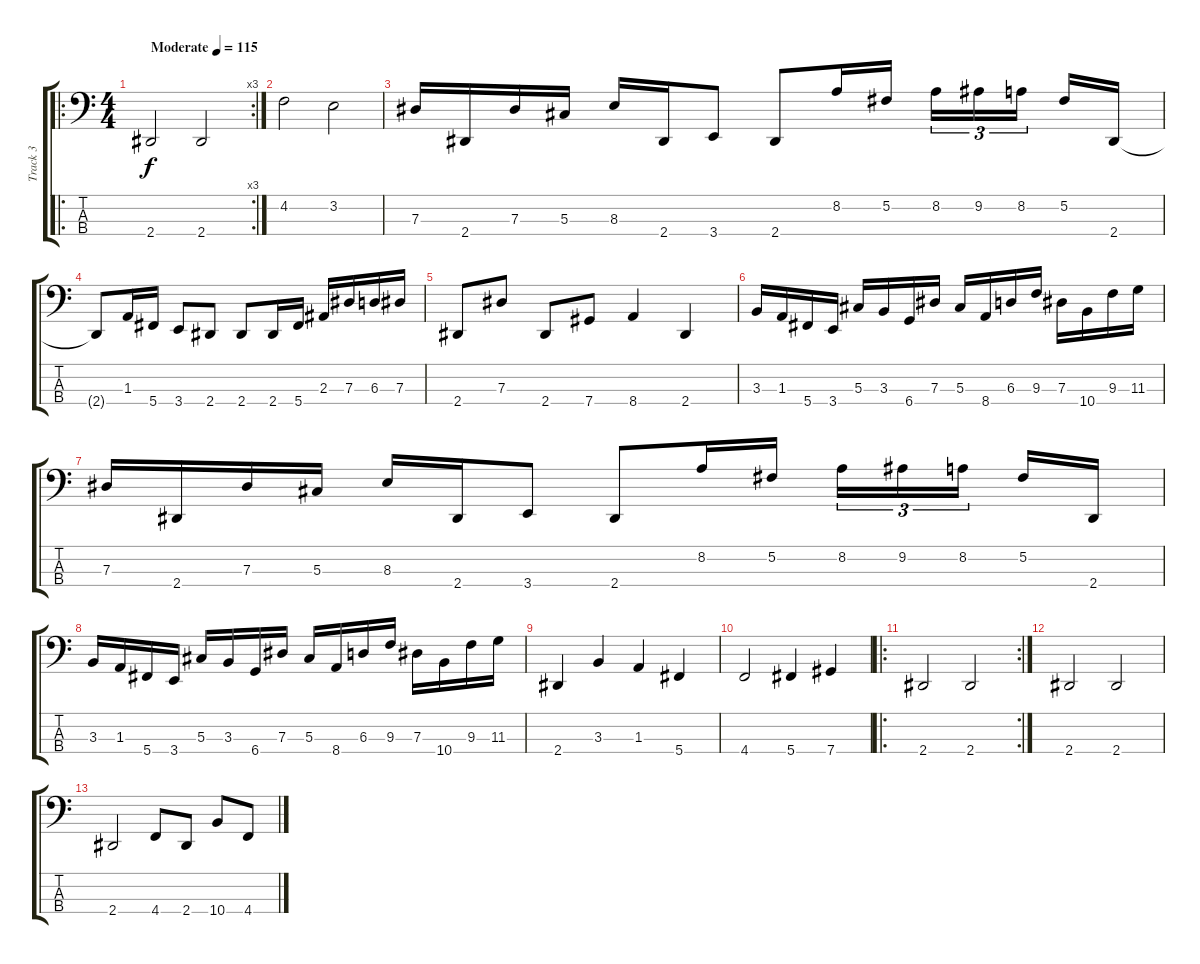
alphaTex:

\track ("Track 3" "Track 3") {instrument electricbassfinger}
\staff {score tabs}
\tuning (Gb2 Db2 Ab1 Db1) {hide}
\ro
\rc 3
\ts (4 4)
\tempo (115 "Moderate")
\clef f4
\ks c
2.4.2{dy f instrument electricbassfinger} 2.4.2 |
4.2.2 3.2.2 |
7.3.16 2.4.16 7.3.16 5.3.16 8.3.16 2.4.16 3.4.8 2.4.8 8.2.16 5.2.16 8.2.16{tu (3 2)} 9.2.16{tu (3 2)} 8.2.16{tu (3 2) beam splitsecondary} 5.2.16 2.4.16 |
2.4{t}.8 1.3.16 5.4.16 3.4.8 2.4.8 2.4.8 2.4.16 5.4.16 2.3.16 7.3.16 6.3.16 7.3.16 |
2.4.8 7.3.8 2.4.8 7.4.8 8.4.4 2.4.4 |
3.3.16 1.3.16 5.4.16 3.4.16 5.3.16 3.3.16 6.4.16 7.3.16 5.3.16 8.4.16 6.3.16 9.3.16 7.3.16 10.4.16 9.3.16 11.3.16 |
7.3.16 2.4.16 7.3.16 5.3.16 8.3.16 2.4.16 3.4.8 2.4.8 8.2.16 5.2.16 8.2.16{tu (3 2)} 9.2.16{tu (3 2)} 8.2.16{tu (3 2) beam splitsecondary} 5.2.16 2.4.16 |
3.3.16 1.3.16 5.4.16 3.4.16 5.3.16 3.3.16 6.4.16 7.3.16 5.3.16 8.4.16 6.3.16 9.3.16 7.3.16 10.4.16 9.3.16 11.3.16 |
2.4.4 3.3.4 1.3.4 5.4.4 |
4.4.2 5.4.4 7.4.4 |
\ro
\rc 2
2.4.2 2.4.2 |
2.4.2 2.4.2 |
2.4.2 4.4.8 2.4.8 10.4.8 4.4.8
